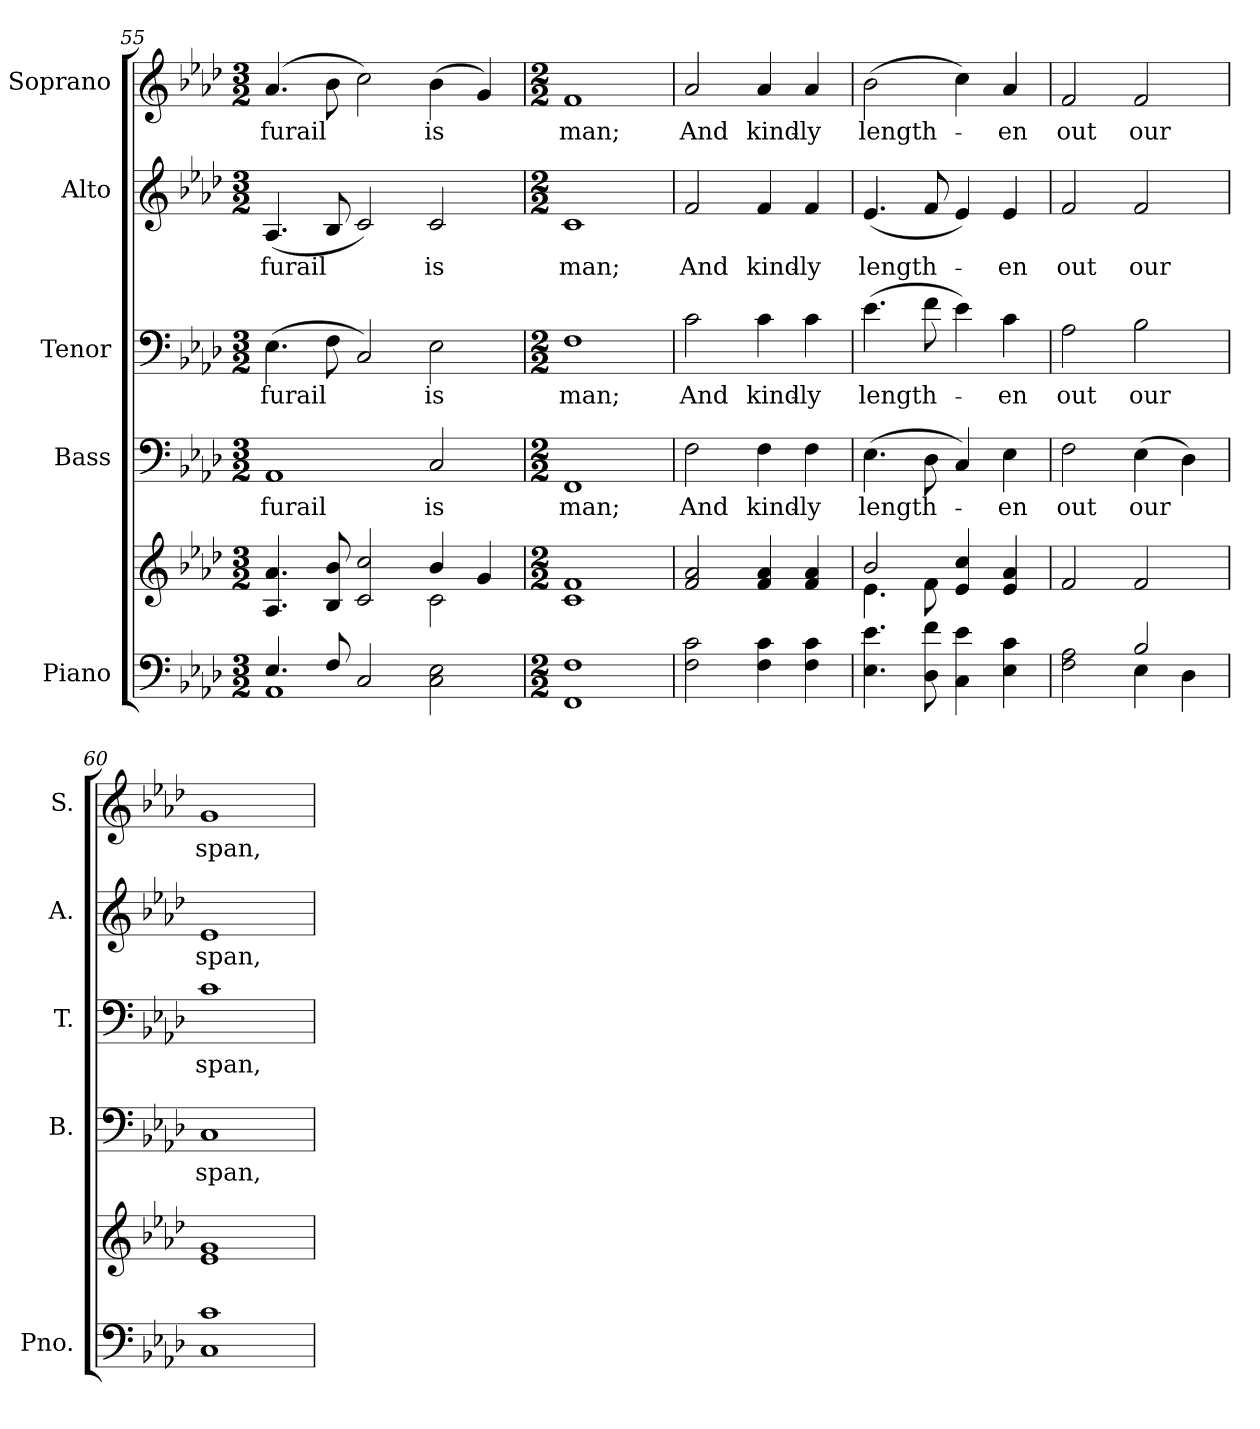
**kern	**kern	**kern	**text	**kern	**text	**kern	**text	**kern	**text
*part5	*part5	*part4	*part4	*part3	*part3	*part2	*part2	*part1	*part1
*staff6	*staff5	*staff4	*staff4	*staff3	*staff3	*staff2	*staff2	*staff1	*staff1
*I"Piano	*	*I"Bass	*	*I"Tenor	*	*I"Alto	*	*I"Soprano	*
*I'Pno.	*	*I'B.	*	*I'T.	*	*I'A.	*	*I'S.	*
!!LO:PB:g=z
*clefF4	*clefG2	*clefF4	*	*clefF4	*	*clefG2	*	*clefG2	*
*k[b-e-a-d-]	*k[b-e-a-d-]	*k[b-e-a-d-]	*	*k[b-e-a-d-]	*	*k[b-e-a-d-]	*	*k[b-e-a-d-]	*
*A-:	*A-:	*A-:	*	*A-:	*	*A-:	*	*A-:	*
*M3/2	*M3/2	*M3/2	*	*M3/2	*	*M3/2	*	*M3/2	*
=55	=55	=55	=55	=55	=55	=55	=55	=55	=55
*^	*^	*	*	*	*	*	*	*	*
!	!	!	!	!	!LO:LY:b:color=#000000	!	!	!	!	!	!
!	!	!	!	!	!	!	!LO:LY:b:color=#000000	!	!	!	!
!	!	!	!	!	!	!	!	!	!LO:LY:b:color=#000000	!	!
!	!	!	!	!	!	!	!	!	!	!	!LO:LY:b:color=#000000
4.E-i/	1AA-i	4.A-i/ 4.a-i	1ryy	1AA-i	furail	(4.E-i\	furail	(4.A-i/	furail	(4.a-i/	furail
8Fi/	.	8B-i/ 8b-i	.	.	.	8Fi\	.	8B-i/	.	8b-i\	.
2Ci/	.	2ci/ 2cci	.	.	.	2Ci/)	.	2ci/)	.	2cci\)	.
!	!	!	!	!	!LO:LY:b:color=#000000	!	!	!	!	!	!
!	!	!	!	!	!	!	!LO:LY:b:color=#000000	!	!	!	!
!	!	!	!	!	!	!	!	!	!LO:LY:b:color=#000000	!	!
!	!	!	!	!	!	!	!	!	!	!	!LO:LY:b:color=#000000
2Ci\ 2E-i	2ryy	4b-i/	2ci\	2Ci/	is	2E-i\	is	2ci/	is	(4b-i\	is
.	.	4gi/	.	.	.	.	.	.	.	4gi/)	.
*v	*v	*	*	*	*	*	*	*	*	*	*
*	*v	*v	*	*	*	*	*	*	*	*
=56	=56	=56	=56	=56	=56	=56	=56	=56	=56
*M2/2	*M2/2	*M2/2	*	*M2/2	*	*M2/2	*	*M2/2	*
!	!	!	!LO:LY:b:color=#000000	!	!	!	!	!	!
!	!	!	!	!	!LO:LY:b:color=#000000	!	!	!	!
!	!	!	!	!	!	!	!LO:LY:b:color=#000000	!	!
!	!	!	!	!	!	!	!	!	!LO:LY:b:color=#000000
1FFi 1Fi	1ci 1fi	1FFi	man;	1Fi	man;	1ci	man;	1fi	man;
=57	=57	=57	=57	=57	=57	=57	=57	=57	=57
!	!	!	!LO:LY:b:color=#000000	!	!	!	!	!	!
!	!	!	!	!	!LO:LY:b:color=#000000	!	!	!	!
!	!	!	!	!	!	!	!LO:LY:b:color=#000000	!	!
!	!	!	!	!	!	!	!	!	!LO:LY:b:color=#000000
2Fi\ 2ci	2fi/ 2a-i	2Fi\	And	2ci\	And	2fi/	And	2a-i/	And
!	!	!	!LO:LY:b:color=#000000	!	!	!	!	!	!
!	!	!	!	!	!LO:LY:b:color=#000000	!	!	!	!
!	!	!	!	!	!	!	!LO:LY:b:color=#000000	!	!
!	!	!	!	!	!	!	!	!	!LO:LY:b:color=#000000
4Fi\ 4ci	4fi/ 4a-i	4Fi\	kind-	4ci\	kind-	4fi/	kind-	4a-i/	kind-
!	!	!	!LO:LY:b:color=#000000	!	!	!	!	!	!
!	!	!	!	!	!LO:LY:b:color=#000000	!	!	!	!
!	!	!	!	!	!	!	!LO:LY:b:color=#000000	!	!
!	!	!	!	!	!	!	!	!	!LO:LY:b:color=#000000
4Fi\ 4ci	4fi/ 4a-i	4Fi\	-ly	4ci\	-ly	4fi/	-ly	4a-i/	-ly
=58	=58	=58	=58	=58	=58	=58	=58	=58	=58
*	*^	*	*	*	*	*	*	*	*
!	!	!	!	!LO:LY:b:color=#000000	!	!	!	!	!	!
!	!	!	!	!	!	!LO:LY:b:color=#000000	!	!	!	!
!	!	!	!	!	!	!	!	!LO:LY:b:color=#000000	!	!
!	!	!	!	!	!	!	!	!	!	!LO:LY:b:color=#000000
4.E-i\ 4.e-i	2b-i/	4.e-i\	(4.E-i\	length-	(4.e-i\	length-	(4.e-i/	length-	(2b-i\	length-
8D-i\ 8fi	.	8fi\	8D-i\	.	8fi\	.	8fi/	.	.	.
4Ci\ 4e-i	4e-i/ 4cci	2ryy	4Ci/)	.	4e-i\)	.	4e-i/)	.	4cci\)	.
!	!	!	!	!LO:LY:b:color=#000000	!	!	!	!	!	!
!	!	!	!	!	!	!LO:LY:b:color=#000000	!	!	!	!
!	!	!	!	!	!	!	!	!LO:LY:b:color=#000000	!	!
!	!	!	!	!	!	!	!	!	!	!LO:LY:b:color=#000000
4E-i\ 4ci	4e-i/ 4a-i	.	4E-i\	-en	4ci\	-en	4e-i/	-en	4a-i/	-en
*	*v	*v	*	*	*	*	*	*	*	*
!!LO:PB:g=z
=59	=59	=59	=59	=59	=59	=59	=59	=59	=59
*^	*	*	*	*	*	*	*	*	*
!	!	!	!	!LO:LY:b:color=#000000	!	!	!	!	!	!
!	!	!	!	!	!	!LO:LY:b:color=#000000	!	!	!	!
!	!	!	!	!	!	!	!	!LO:LY:b:color=#000000	!	!
!	!	!	!	!	!	!	!	!	!	!LO:LY:b:color=#000000
2Fi\ 2A-i	2ryy	2fi/	2Fi\	out	2A-i\	out	2fi/	out	2fi/	out
!	!	!	!	!LO:LY:b:color=#000000	!	!	!	!	!	!
!	!	!	!	!	!	!LO:LY:b:color=#000000	!	!	!	!
!	!	!	!	!	!	!	!	!LO:LY:b:color=#000000	!	!
!	!	!	!	!	!	!	!	!	!	!LO:LY:b:color=#000000
2B-i/	4E-i\	2fi/	(4E-i\	our	2B-i\	our	2fi/	our	2fi/	our
.	4D-i\	.	4D-i\)	.	.	.	.	.	.	.
*v	*v	*	*	*	*	*	*	*	*	*
=60	=60	=60	=60	=60	=60	=60	=60	=60	=60
*^	*	*	*	*	*	*	*	*	*
!	!	!	!	!LO:LY:b:color=#000000	!	!	!	!	!	!
*v	*v	*	*	*	*	*	*	*	*	*
*^	*	*	*	*	*	*	*	*	*
!	!	!	!	!	!	!LO:LY:b:color=#000000	!	!	!	!
*v	*v	*	*	*	*	*	*	*	*	*
*^	*	*	*	*	*	*	*	*	*
!	!	!	!	!	!	!	!	!LO:LY:b:color=#000000	!	!
*v	*v	*	*	*	*	*	*	*	*	*
*^	*	*	*	*	*	*	*	*	*
!	!	!	!	!	!	!	!	!	!	!LO:LY:b:color=#000000
*v	*v	*	*	*	*	*	*	*	*	*
1Ci 1ci	1e-i 1gi	1Ci	span,	1ci	span,	1e-i	span,	1gi	span,
=	=	=	=	=	=	=	=	=	=
*-	*-	*-	*-	*-	*-	*-	*-	*-	*-
